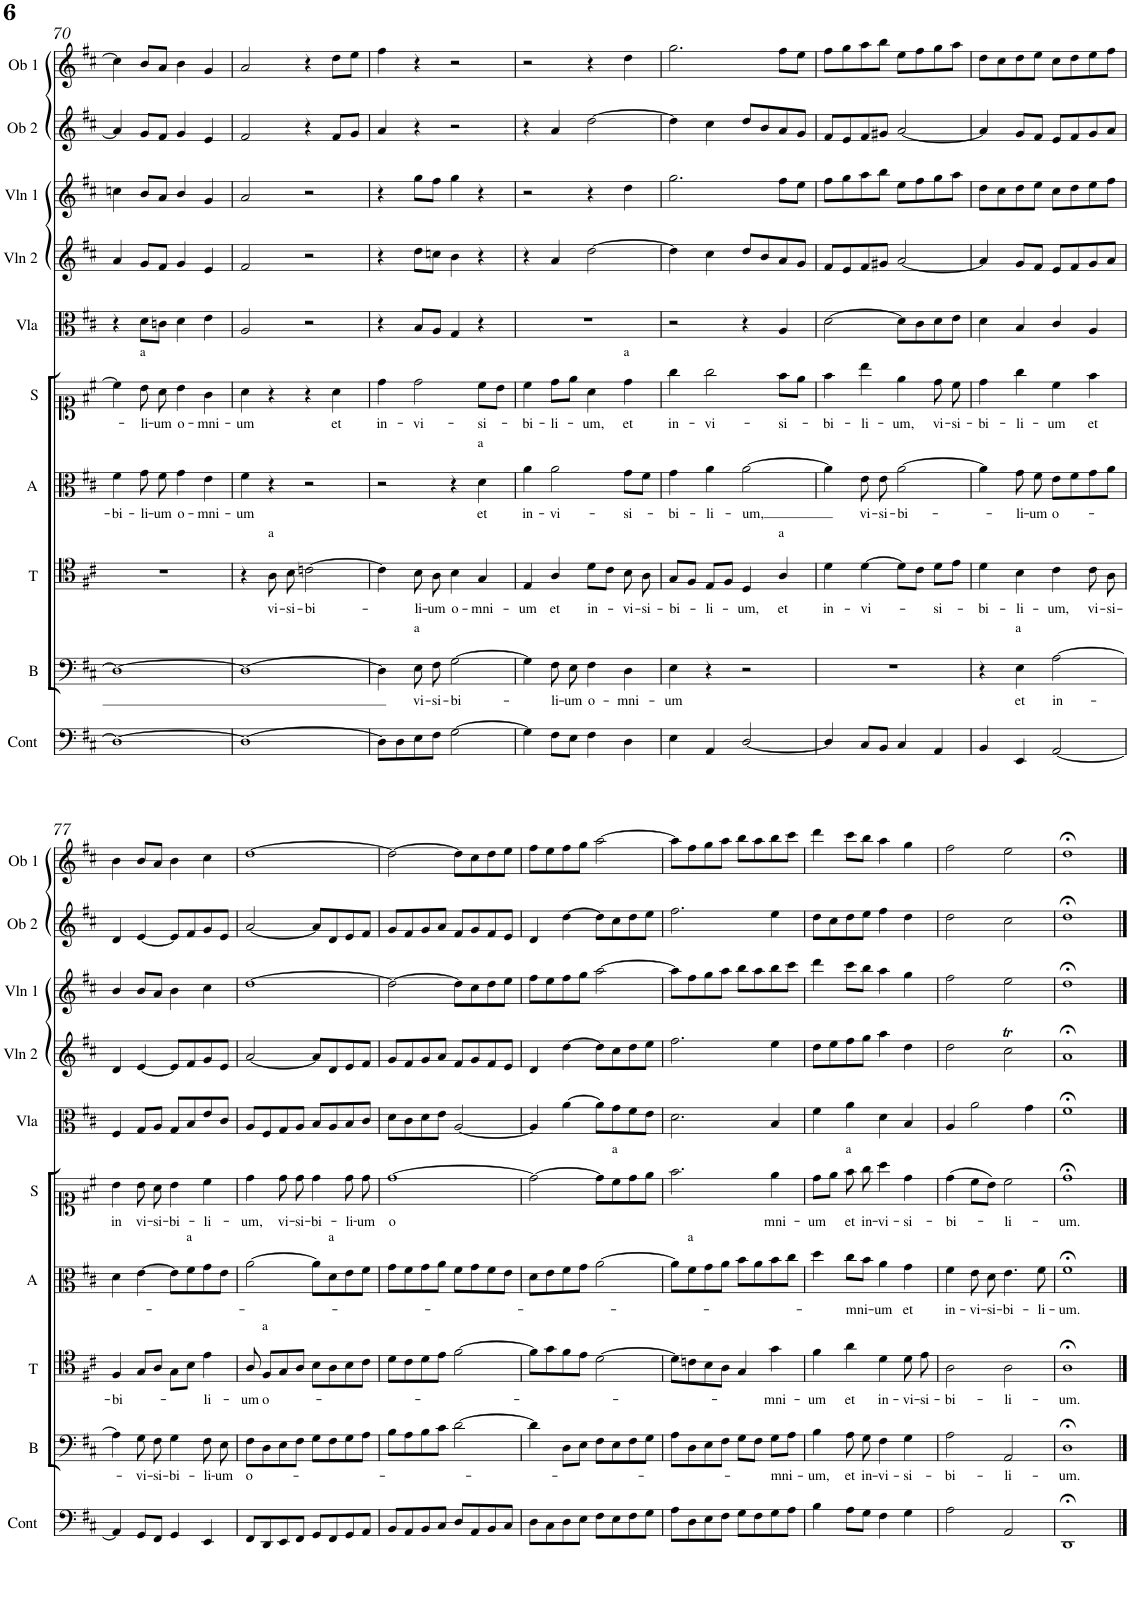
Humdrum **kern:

**kern	**kern	**text	**kern	**text	**kern	**text	**kern	**text	**kern	**kern	**kern	**kern	**kern
*part10	*part9	*part9	*part8	*part8	*part7	*part7	*part6	*part6	*part5	*part4	*part3	*part2	*part1
*staff10	*staff9	*staff9	*staff8	*staff8	*staff7	*staff7	*staff6	*staff6	*staff5	*staff4	*staff3	*staff2	*staff1
*I"Continuo	*I"Bass	*	*I"Tenor	*	*I"Alto	*	*I"Soprano	*	*I"Viola	*I"Violin 2	*I"Violin 1	*I"Oboe 2	*I"Oboe 1
*I'Cont	*I'B	*	*I'T	*	*I'A	*	*I'S	*	*I'Vla	*I'Vln 2	*I'Vln 1	*I'Ob 2	*I'Ob 1
!!LO:PB:g=z
*clefF4	*clefF4	*	*clefC4	*	*clefC3	*	*clefC1	*	*clefC3	*clefG2	*clefG2	*clefG2	*clefG2
*k[f#c#]	*k[f#c#]	*	*k[f#c#]	*	*k[f#c#]	*	*k[f#c#]	*	*k[f#c#]	*k[f#c#]	*k[f#c#]	*k[f#c#]	*k[f#c#]
*M2/2	*M2/2	*	*M2/2	*	*M2/2	*	*M2/2	*	*M2/2	*M2/2	*M2/2	*M2/2	*M2/2
*met(c|)	*met(c|)	*	*met(c|)	*	*met(c|)	*	*met(c|)	*	*met(c|)	*met(c|)	*met(c|)	*met(c|)	*met(c|)
=70	=70	=70	=70	=70	=70	=70	=70	=70	=70	=70	=70	=70	=70
!	!	!	!	!	!	!LO:LY:b	!	!	!	!	!	!	!
1D_	1D_	.	1r	.	4f#\	-bi-	4cc\]	.	4r	4a/	4ccn\	4a/]	4cc\]
!	!	!	!	!	!	!	!LO:TX:a:t=a	!	!	!	!	!	!
!	!	!	!	!	!	!LO:LY:b	!	!LO:LY:b	!	!	!	!	!
.	.	.	.	.	8g\	-li-	8b\	-li-	8d\L	8g/L	8b/L	8g/L	8b/L
!	!	!	!	!	!	!LO:LY:b	!	!LO:LY:b	!	!	!	!	!
.	.	.	.	.	8f#\	-um	8a\	-um	8cn\J	8f#/J	8a/J	8f#/J	8a/J
!	!	!	!	!	!	!LO:LY:b	!	!LO:LY:b	!	!	!	!	!
.	.	.	.	.	4g\	o-	4b\	o-	4d\	4g/	4b/	4g/	4b\
!	!	!	!	!	!	!LO:LY:b	!	!LO:LY:b	!	!	!	!	!
.	.	.	.	.	4e\	-mni-	4g\	-mni-	4e\	4e/	4g/	4e/	4g/
=71	=71	=71	=71	=71	=71	=71	=71	=71	=71	=71	=71	=71	=71
!	!	!	!	!	!	!LO:LY:b	!	!LO:LY:b	!	!	!	!	!
1D_	1D_	.	4r	.	4f#\	-um	4a\	-um	2A/	2f#/	2a/	2f#/	2a/
!	!	!	!LO:TX:a:t=a	!	!	!	!	!	!	!	!	!	!
!	!	!	!	!LO:LY:b	!	!	!	!	!	!	!	!	!
.	.	.	8A\	vi-	4r	.	4r	.	.	.	.	.	.
!	!	!	!	!LO:LY:b	!	!	!	!	!	!	!	!	!
.	.	.	8B\	-si-	.	.	.	.	.	.	.	.	.
!	!	!	!	!LO:LY:b	!	!	!	!	!	!	!	!	!
.	.	.	[2cn\	-bi-	2r	.	4r	.	2r	2r	2r	4r	4r
!	!	!	!	!	!	!	!	!LO:LY:b	!	!	!	!	!
.	.	.	.	.	.	.	4a\	et	.	.	.	8f#/L	8dd\L
.	.	.	.	.	.	.	.	.	.	.	.	8g/J	8ee\J
=72	=72	=72	=72	=72	=72	=72	=72	=72	=72	=72	=72	=72	=72
!	!	!	!	!	!	!	!	!LO:LY:b	!	!	!	!	!
8D\L]	4D\]	.	4c\]	.	2r	.	4dd\	in-	4r	4r	4r	4a/	4ff#\
8D\	.	.	.	.	.	.	.	.	.	.	.	.	.
!	!LO:TX:a:t=a	!	!	!	!	!	!	!	!	!	!	!	!
!	!	!LO:LY:b	!	!LO:LY:b	!	!	!	!LO:LY:b	!	!	!	!	!
8E\	8E\	vi-	8B\	-li-	.	.	2dd\	-vi-	8B/L	8dd\L	8gg\L	4r	4r
!	!	!LO:LY:b	!	!LO:LY:b	!	!	!	!	!	!	!	!	!
8F#\J	8F#\	-si-	8A\	-um	.	.	.	.	8A/J	8ccn\J	8ff#\J	.	.
!	!	!LO:LY:b	!	!LO:LY:b	!	!	!	!	!	!	!	!	!
[2G\	[2G\	-bi-	4B\	o-	4r	.	.	.	4G/	4b\	4gg\	2r	2r
!	!	!	!	!	!LO:TX:a:t=a	!	!	!	!	!	!	!	!
!	!	!	!	!LO:LY:b	!	!LO:LY:b	!	!LO:LY:b	!	!	!	!	!
.	.	.	4G/	-mni-	4d\	et	8cc#\L	-si-	4r	4r	4r	.	.
.	.	.	.	.	.	.	8b\J	.	.	.	.	.	.
=73	=73	=73	=73	=73	=73	=73	=73	=73	=73	=73	=73	=73	=73
!	!	!	!	!LO:LY:b	!	!LO:LY:b	!	!LO:LY:b	!	!	!	!	!
4G\]	4G\]	.	4E/	-um	4a\	in-	4cc#\	-bi-	1r	4r	2r	4r	2r
!	!	!LO:LY:b	!	!LO:LY:b	!	!LO:LY:b	!	!LO:LY:b	!	!	!	!	!
8F#\L	8F#\	-li-	4A/	et	2a\	-vi-	8dd\L	-li-	.	4a/	.	4a/	.
!	!	!LO:LY:b	!	!	!	!	!	!	!	!	!	!	!
8E\J	8E\	-um	.	.	.	.	8ee\J	.	.	.	.	.	.
!	!	!LO:LY:b	!	!LO:LY:b	!	!	!	!LO:LY:b	!	!	!	!	!
4F#\	4F#\	o-	8d\L	in-	.	.	4a\	-um,	.	[2dd\	4r	[2dd\	4r
.	.	.	8c#\J	.	.	.	.	.	.	.	.	.	.
!	!	!	!	!	!	!	!LO:TX:a:t=a	!	!	!	!	!	!
!	!	!LO:LY:b	!	!LO:LY:b	!	!LO:LY:b	!	!LO:LY:b	!	!	!	!	!
4D\	4D\	-mni-	8B\	-vi-	8g\L	-si-	4dd\	et	.	.	4dd\	.	4dd\
!	!	!	!	!LO:LY:b	!	!	!	!	!	!	!	!	!
.	.	.	8A\	-si-	8f#\J	.	.	.	.	.	.	.	.
=74	=74	=74	=74	=74	=74	=74	=74	=74	=74	=74	=74	=74	=74
!	!	!LO:LY:b	!	!LO:LY:b	!	!LO:LY:b	!	!LO:LY:b	!	!	!	!	!
4E\	4E\	-um	8G/L	-bi-	4g\	-bi-	4gg\	in-	2r	4dd\]	2.gg\	4dd\]	2.gg\
.	.	.	8F#/J	.	.	.	.	.	.	.	.	.	.
!	!	!	!	!LO:LY:b	!	!LO:LY:b	!	!LO:LY:b	!	!	!	!	!
4AA/	4r	.	8E/L	-li-	4a\	-li-	2gg\	-vi-	.	4cc#\	.	4cc#\	.
.	.	.	8F#/J	.	.	.	.	.	.	.	.	.	.
!	!	!	!	!LO:LY:b	!	!LO:LY:b	!	!	!	!	!	!	!
[2D/	2r	.	4D/	-um,	[2a\	-um,	.	.	4r	8dd/L	.	8dd/L	.
.	.	.	.	.	.	.	.	.	.	8b/	.	8b/	.
!	!	!	!LO:TX:a:t=a	!	!	!	!	!	!	!	!	!	!
!	!	!	!	!LO:LY:b	!	!	!	!LO:LY:b	!	!	!	!	!
.	.	.	4A/	et	.	.	8ff#\L	-si-	4A/	8a/	8ff#\L	8a/	8ff#\L
.	.	.	.	.	.	.	8ee\J	.	.	8g/J	8ee\J	8g/J	8ee\J
=75	=75	=75	=75	=75	=75	=75	=75	=75	=75	=75	=75	=75	=75
!	!	!	!	!LO:LY:b	!	!	!	!LO:LY:b	!	!	!	!	!
4D/]	1r	.	4d\	in-	4a\]	.	4ff#\	-bi-	[2d\	8f#/L	8ff#\L	8f#/L	8ff#\L
.	.	.	.	.	.	.	.	.	.	8e/	8gg\	8e/	8gg\
!	!	!	!	!LO:LY:b	!	!LO:LY:b	!	!LO:LY:b	!	!	!	!	!
8C#/L	.	.	[4d\	-vi-	8e\	vi-	4bb\	-li-	.	8f#/	8aa\	8f#/	8aa\
!	!	!	!	!	!	!LO:LY:b	!	!	!	!	!	!	!
8BB/J	.	.	.	.	8e\	-si-	.	.	.	8g#X/J	8bb\J	8g#X/J	8bb\J
!	!	!	!	!	!	!LO:LY:b	!	!LO:LY:b	!	!	!	!	!
4C#/	.	.	8d\L]	.	[2a\	-bi-	4ee\	-um,	8d\L]	[2a/	8ee\L	[2a/	8ee\L
.	.	.	8c#\J	.	.	.	.	.	8c#\	.	8ff#\	.	8ff#\
!	!	!	!	!LO:LY:b	!	!	!	!LO:LY:b	!	!	!	!	!
4AA/	.	.	8d\L	-si-	.	.	8dd\	vi-	8d\	.	8gg\	.	8gg\
!	!	!	!	!	!	!	!	!LO:LY:b	!	!	!	!	!
.	.	.	8e\J	.	.	.	8cc#\	-si-	8e\J	.	8aa\J	.	8aa\J
=76	=76	=76	=76	=76	=76	=76	=76	=76	=76	=76	=76	=76	=76
!	!	!	!	!LO:LY:b	!	!	!	!LO:LY:b	!	!	!	!	!
4BB/	4r	.	4d\	-bi-	4a\]	.	4dd\	-bi-	4d\	4a/]	8dd\L	4a/]	8dd\L
.	.	.	.	.	.	.	.	.	.	.	8cc#\	.	8cc#\
!	!LO:TX:a:t=a	!	!	!	!	!	!	!	!	!	!	!	!
!	!	!LO:LY:b	!	!LO:LY:b	!	!LO:LY:b	!	!LO:LY:b	!	!	!	!	!
4EE/	4E\	et	4B\	-li-	8g\	-li-	4gg\	-li-	4B/	8g/L	8dd\	8g/L	8dd\
!	!	!	!	!	!	!LO:LY:b	!	!	!	!	!	!	!
.	.	.	.	.	8f#\	-um	.	.	.	8f#/J	8ee\J	8f#/J	8ee\J
!	!	!LO:LY:b	!	!LO:LY:b	!	!LO:LY:b	!	!LO:LY:b	!	!	!	!	!
[2AA/	[2A\	in-	4c#\	-um,	8e\L	o-	4cc#\	-um	4c#/	8e/L	8cc#\L	8e/L	8cc#\L
.	.	.	.	.	8f#\	.	.	.	.	8f#/	8dd\	8f#/	8dd\
!	!	!	!	!LO:LY:b	!	!	!	!LO:LY:b	!	!	!	!	!
.	.	.	8c#\	vi-	8g\	.	4ff#\	et	4A/	8g/	8ee\	8g/	8ee\
!	!	!	!	!LO:LY:b	!	!	!	!	!	!	!	!	!
.	.	.	8A\	-si-	8a\J	.	.	.	.	8a/J	8ff#\J	8a/J	8ff#\J
!!LO:LB:g=z
=77	=77	=77	=77	=77	=77	=77	=77	=77	=77	=77	=77	=77	=77
!	!	!	!	!LO:LY:b	!	!	!	!LO:LY:b	!	!	!	!	!
4AA/]	4A\]	.	4F#/	-bi-	4d\	.	4b\	in	4F#/	4d/	4b/	4d/	4b\
!	!	!LO:LY:b	!	!	!	!	!	!LO:LY:b	!	!	!	!	!
8GG/L	8G\	-vi-	8G/L	.	[4e\	.	8b\	vi-	8G/L	[4e/	8b/L	[4e/	8b/L
!	!	!LO:LY:b	!	!	!	!	!	!LO:LY:b	!	!	!	!	!
8FF#/J	8F#\	-si-	8A/J	.	.	.	8a\	-si-	8A/J	.	8a/J	.	8a/J
!	!	!LO:LY:b	!	!	!	!	!	!LO:LY:b	!	!	!	!	!
4GG/	4G\	-bi-	8G\L	.	8e\L]	.	4b\	-bi-	8G/L	8e/L]	4b\	8e/L]	4b\
!	!	!	!	!	!LO:TX:a:t=a	!	!	!	!	!	!	!	!
.	.	.	8B\J	.	8f#\	.	.	.	8B/	8f#/	.	8f#/	.
!	!	!LO:LY:b	!	!LO:LY:b	!	!	!	!LO:LY:b	!	!	!	!	!
4EE/	8F#\	-li-	4e\	-li-	8g\	.	4cc#\	-li-	8e/	8g/	4cc#\	8g/	4cc#\
!	!	!LO:LY:b	!	!	!	!	!	!	!	!	!	!	!
.	8E\	-um	.	.	8e\J	.	.	.	8c#/J	8e/J	.	8e/J	.
=78	=78	=78	=78	=78	=78	=78	=78	=78	=78	=78	=78	=78	=78
!	!	!LO:LY:b	!	!LO:LY:b	!	!	!	!LO:LY:b	!	!	!	!	!
8FF#/L	8F#\L	o-	8A/	-um	[2a\	.	4dd\	-um,	8A/L	[2a/	[1dd	[2a/	[1dd
!	!	!	!LO:TX:a:t=a	!	!	!	!	!	!	!	!	!	!
!	!	!	!	!LO:LY:b	!	!	!	!	!	!	!	!	!
8DD/	8D\	.	8F#/L	o-	.	.	.	.	8F#/	.	.	.	.
!	!	!	!	!	!	!	!	!LO:LY:b	!	!	!	!	!
8EE/	8E\	.	8G/	.	.	.	8dd\	vi-	8G/	.	.	.	.
!	!	!	!	!	!	!	!	!LO:LY:b	!	!	!	!	!
8FF#/J	8F#\J	.	8A/J	.	.	.	8dd\	-si-	8A/J	.	.	.	.
!	!	!	!	!	!	!	!	!LO:LY:b	!	!	!	!	!
8GG/L	8G\L	.	8B\L	.	8a\L]	.	4dd\	-bi-	8B/L	8a/L]	.	8a/L]	.
!	!	!	!	!	!LO:TX:a:t=a	!	!	!	!	!	!	!	!
8FF#/	8F#\	.	8A\	.	8d\	.	.	.	8A/	8d/	.	8d/	.
!	!	!	!	!	!	!	!	!LO:LY:b	!	!	!	!	!
8GG/	8G\	.	8B\	.	8e\	.	8dd\	-li-	8B/	8e/	.	8e/	.
!	!	!	!	!	!	!	!	!LO:LY:b	!	!	!	!	!
8AA/J	8A\J	.	8c#\J	.	8f#\J	.	8dd\	-um	8c#/J	8f#/J	.	8f#/J	.
=79	=79	=79	=79	=79	=79	=79	=79	=79	=79	=79	=79	=79	=79
!	!	!	!	!	!	!	!	!LO:LY:b	!	!	!	!	!
8BB/L	8B\L	.	8d\L	.	8g\L	.	[1dd	o	8d\L	8g/L	2dd\_	8g/L	2dd\_
8AA/	8A\	.	8c#\	.	8f#\	.	.	.	8c#\	8f#/	.	8f#/	.
8BB/	8B\	.	8d\	.	8g\	.	.	.	8d\	8g/	.	8g/	.
8C#/J	8c#\J	.	8e\J	.	8a\J	.	.	.	8e\J	8a/J	.	8a/J	.
8D/L	[2d\	.	[2f#\	.	8f#\L	.	.	.	[2A/	8f#/L	8dd\L]	8f#/L	8dd\L]
8AA/	.	.	.	.	8g\	.	.	.	.	8g/	8cc#\	8g/	8cc#\
8BB/	.	.	.	.	8f#\	.	.	.	.	8f#/	8dd\	8f#/	8dd\
8C#/J	.	.	.	.	8e\J	.	.	.	.	8e/J	8ee\J	8e/J	8ee\J
=80	=80	=80	=80	=80	=80	=80	=80	=80	=80	=80	=80	=80	=80
8D\L	4d\]	.	8f#\L]	.	8d\L	.	2dd\_	.	4A/]	4d/	8ff#\L	4d/	8ff#\L
8C#\	.	.	8g\	.	8e\	.	.	.	.	.	8ee\	.	8ee\
8D\	8D\L	.	8f#\	.	8f#\	.	.	.	[4a\	[4dd\	8ff#\	[4dd\	8ff#\
8E\J	8E\J	.	8e\J	.	8g\J	.	.	.	.	.	8gg\J	.	8gg\J
8F#\L	8F#\L	.	[2d\	.	[2a\	.	8dd\L]	.	8a\L]	8dd\L]	[2aa\	8dd\L]	[2aa\
!	!	!	!	!	!	!	!LO:TX:a:t=a	!	!	!	!	!	!
8E\	8E\	.	.	.	.	.	8cc#\	.	8g\	8cc#\	.	8cc#\	.
8F#\	8F#\	.	.	.	.	.	8dd\	.	8f#\	8dd\	.	8dd\	.
8G\J	8G\J	.	.	.	.	.	8ee\J	.	8e\J	8ee\J	.	8ee\J	.
=81	=81	=81	=81	=81	=81	=81	=81	=81	=81	=81	=81	=81	=81
8A\L	8A\L	.	8d\L]	.	8a\L]	.	2.ff#\	.	2.d\	2.ff#\	8aa\L]	2.ff#\	8aa\L]
!	!	!	!	!	!LO:TX:a:t=a	!	!	!	!	!	!	!	!
8D\	8D\	.	8cn\	.	8f#\	.	.	.	.	.	8ff#\	.	8ff#\
8E\	8E\	.	8B\	.	8g\	.	.	.	.	.	8gg\	.	8gg\
8F#\J	8F#\J	.	8A\J	.	8a\J	.	.	.	.	.	8aa\J	.	8aa\J
8G\L	8G\L	.	4G/	.	8b\L	.	.	.	.	.	8bb\L	.	8bb\L
8F#\	8F#\J	.	.	.	8a\	.	.	.	.	.	8aa\	.	8aa\
!	!	!LO:LY:b	!	!LO:LY:b	!	!	!	!LO:LY:b	!	!	!	!	!
8G\	8G\L	-mni-	4g\	-mni-	8b\	.	4ee\	mni-	4B/	4ee\	8bb\	4ee\	8bb\
8A\J	8A\J	.	.	.	8cc#\J	.	.	.	.	.	8ccc#\J	.	8ccc#\J
=82	=82	=82	=82	=82	=82	=82	=82	=82	=82	=82	=82	=82	=82
!	!	!LO:LY:b	!	!LO:LY:b	!	!	!	!LO:LY:b	!	!	!	!	!
4B\	4B\	-um,	4f#\	-um	4dd\	.	8dd\L	-um	4f#\	8dd\L	4ddd\	8dd\L	4ddd\
.	.	.	.	.	.	.	8ee\J	.	.	8ee\	.	8cc#\	.
!	!	!	!	!	!	!	!LO:TX:a:t=a	!	!	!	!	!	!
!	!	!LO:LY:b	!	!LO:LY:b	!	!LO:LY:b	!	!LO:LY:b	!	!	!	!	!
8A\L	8A\	et	4a\	et	8cc#\L	-mni-	8ff#\	et	4a\	8ff#\	8ccc#\L	8dd\	8ccc#\L
!	!	!LO:LY:b	!	!	!	!	!	!LO:LY:b	!	!	!	!	!
8G\J	8G\	in-	.	.	8b\J	.	8gg\	in-	.	8gg\J	8bb\J	8ee\J	8bb\J
!	!	!LO:LY:b	!	!LO:LY:b	!	!LO:LY:b	!	!LO:LY:b	!	!	!	!	!
4F#\	4F#\	-vi-	4d\	in-	4a\	-um	4aa\	-vi-	4d\	4aa\	4aa\	4ff#\	4aa\
!	!	!LO:LY:b	!	!LO:LY:b	!	!LO:LY:b	!	!LO:LY:b	!	!	!	!	!
4G\	4G\	-si-	8d\	-vi-	4g\	et	4dd\	-si-	4B/	4dd\	4gg\	4dd\	4gg\
!	!	!	!	!LO:LY:b	!	!	!	!	!	!	!	!	!
.	.	.	8e\	-si-	.	.	.	.	.	.	.	.	.
=83	=83	=83	=83	=83	=83	=83	=83	=83	=83	=83	=83	=83	=83
!	!	!LO:LY:b	!	!LO:LY:b	!	!LO:LY:b	!	!LO:LY:b	!	!	!	!	!
2A\	2A\	-bi-	2A\	-bi-	4f#\	in-	(4dd\	-bi-	4A/	2dd\	2ff#\	2dd\	2ff#\
!	!	!	!	!	!	!LO:LY:b	!	!	!	!	!	!	!
.	.	.	.	.	8e\	-vi-	8cc#\L	.	2a\	.	.	.	.
!	!	!	!	!	!	!LO:LY:b	!	!	!	!	!	!	!
.	.	.	.	.	8d\	-si-	8b\J)	.	.	.	.	.	.
!	!	!LO:LY:b	!	!LO:LY:b	!	!LO:LY:b	!	!LO:LY:b	!	!	!	!	!
2AA/	2AA/	-li-	2A\	-li-	4.e\	-bi-	2cc#\	-li-	.	2cc#t\	2ee\	2cc#\	2ee\
.	.	.	.	.	.	.	.	.	4g\	.	.	.	.
!	!	!	!	!	!	!LO:LY:b	!	!	!	!	!	!	!
.	.	.	.	.	8f#\	-li-	.	.	.	.	.	.	.
=84	=84	=84	=84	=84	=84	=84	=84	=84	=84	=84	=84	=84	=84
!	!	!LO:LY:b	!	!LO:LY:b	!	!LO:LY:b	!	!LO:LY:b	!	!	!	!	!
1DD;<	1D;<	-um.	1A;<	-um.	1f#;<	-um.	1dd;<	-um.	1f#;<	1a;<	1dd;<	1dd;<	1dd;<
==	==	==	==	==	==	==	==	==	==	==	==	==	==
*-	*-	*-	*-	*-	*-	*-	*-	*-	*-	*-	*-	*-	*-
